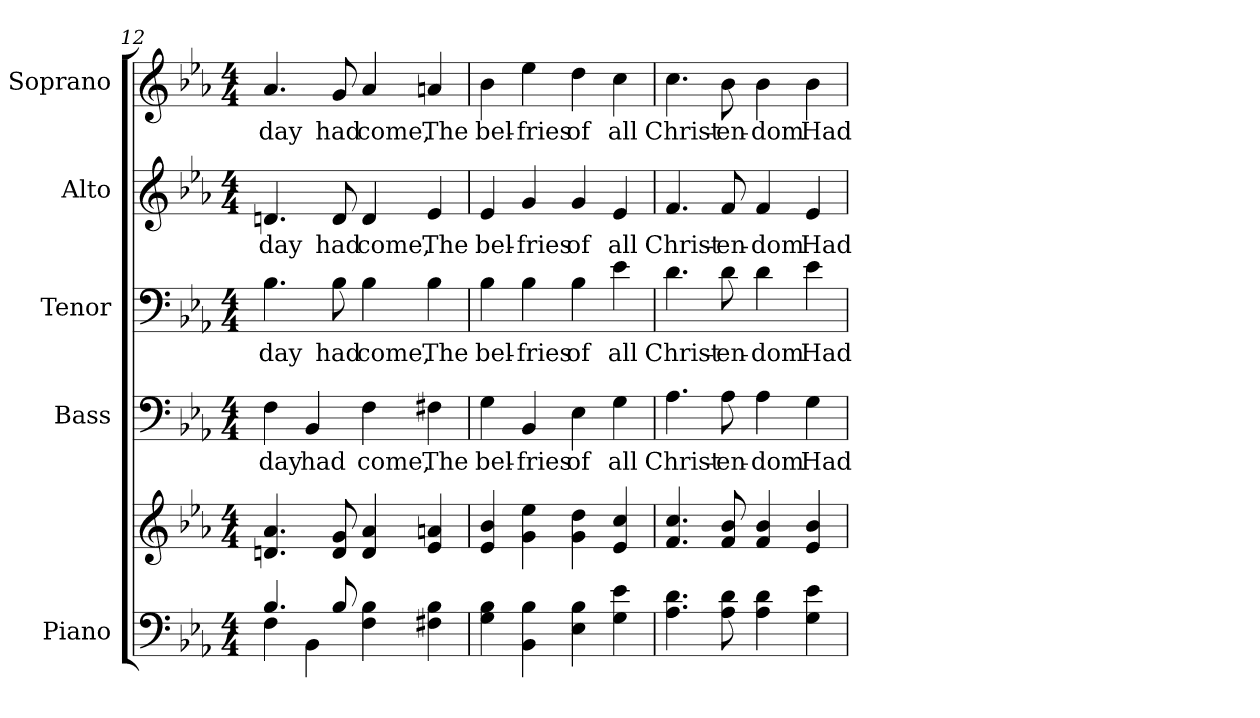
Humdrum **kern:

**kern	**kern	**kern	**text	**kern	**text	**kern	**text	**kern	**text
*part5	*part5	*part4	*part4	*part3	*part3	*part2	*part2	*part1	*part1
*staff6	*staff5	*staff4	*staff4	*staff3	*staff3	*staff2	*staff2	*staff1	*staff1
*I"Piano	*	*I"Bass	*	*I"Tenor	*	*I"Alto	*	*I"Soprano	*
*I'Pno.	*	*I'B.	*	*I'T.	*	*I'A.	*	*I'S.	*
*clefF4	*clefG2	*clefF4	*	*clefF4	*	*clefG2	*	*clefG2	*
*k[b-e-a-]	*k[b-e-a-]	*k[b-e-a-]	*	*k[b-e-a-]	*	*k[b-e-a-]	*	*k[b-e-a-]	*
*E-:	*E-:	*E-:	*	*E-:	*	*E-:	*	*E-:	*
*M4/4	*M4/4	*M4/4	*	*M4/4	*	*M4/4	*	*M4/4	*
=12	=12	=12	=12	=12	=12	=12	=12	=12	=12
*^	*	*	*	*	*	*	*	*	*
!	!	!	!	!LO:LY:b:color=#000000	!	!	!	!	!	!
!	!	!	!	!	!	!LO:LY:b:color=#000000	!	!	!	!
!	!	!	!	!	!	!	!	!LO:LY:b:color=#000000	!	!
!	!	!	!	!	!	!	!	!	!	!LO:LY:b:color=#000000
4.B-i/	4Fi\	4.dni/ 4.a-i	4Fi\	day	4.B-i\	day	4.dni/	day	4.a-i/	day
!	!	!	!	!LO:LY:b:color=#000000	!	!	!	!	!	!
.	4BB-i\	.	4BB-i/	had	.	.	.	.	.	.
!	!	!	!	!	!	!LO:LY:b:color=#000000	!	!	!	!
!	!	!	!	!	!	!	!	!LO:LY:b:color=#000000	!	!
!	!	!	!	!	!	!	!	!	!	!LO:LY:b:color=#000000
8B-i/	.	8di/ 8gi	.	.	8B-i\	had	8di/	had	8gi/	had
!	!	!	!	!LO:LY:b:color=#000000	!	!	!	!	!	!
!	!	!	!	!	!	!LO:LY:b:color=#000000	!	!	!	!
!	!	!	!	!	!	!	!	!LO:LY:b:color=#000000	!	!
!	!	!	!	!	!	!	!	!	!	!LO:LY:b:color=#000000
4Fi\ 4B-i	2ryy	4di/ 4a-i	4Fi\	come,	4B-i\	come,	4di/	come,	4a-i/	come,
!	!	!	!	!LO:LY:b:color=#000000	!	!	!	!	!	!
!	!	!	!	!	!	!LO:LY:b:color=#000000	!	!	!	!
!	!	!	!	!	!	!	!	!LO:LY:b:color=#000000	!	!
!	!	!	!	!	!	!	!	!	!	!LO:LY:b:color=#000000
4F#Xi\ 4B-i	.	4e-i/ 4ani	4F#Xi\	The	4B-i\	The	4e-i/	The	4ani/	The
*v	*v	*	*	*	*	*	*	*	*	*
!!LO:PB:g=z
=13	=13	=13	=13	=13	=13	=13	=13	=13	=13
!	!	!	!LO:LY:b:color=#000000	!	!	!	!	!	!
!	!	!	!	!	!LO:LY:b:color=#000000	!	!	!	!
!	!	!	!	!	!	!	!LO:LY:b:color=#000000	!	!
!	!	!	!	!	!	!	!	!	!LO:LY:b:color=#000000
4Gi\ 4B-i	4e-i/ 4b-i	4Gi\	bel-	4B-i\	bel-	4e-i/	bel-	4b-i\	bel-
!	!	!	!LO:LY:b:color=#000000	!	!	!	!	!	!
!	!	!	!	!	!LO:LY:b:color=#000000	!	!	!	!
!	!	!	!	!	!	!	!LO:LY:b:color=#000000	!	!
!	!	!	!	!	!	!	!	!	!LO:LY:b:color=#000000
4BB-i\ 4B-i	4gi\ 4ee-i	4BB-i/	-fries	4B-i\	-fries	4gi/	-fries	4ee-i\	-fries
!	!	!	!LO:LY:b:color=#000000	!	!	!	!	!	!
!	!	!	!	!	!LO:LY:b:color=#000000	!	!	!	!
!	!	!	!	!	!	!	!LO:LY:b:color=#000000	!	!
!	!	!	!	!	!	!	!	!	!LO:LY:b:color=#000000
4E-i\ 4B-i	4gi\ 4ddi	4E-i\	of	4B-i\	of	4gi/	of	4ddi\	of
!	!	!	!LO:LY:b:color=#000000	!	!	!	!	!	!
!	!	!	!	!	!LO:LY:b:color=#000000	!	!	!	!
!	!	!	!	!	!	!	!LO:LY:b:color=#000000	!	!
!	!	!	!	!	!	!	!	!	!LO:LY:b:color=#000000
4Gi\ 4e-i	4e-i/ 4cci	4Gi\	all	4e-i\	all	4e-i/	all	4cci\	all
=14	=14	=14	=14	=14	=14	=14	=14	=14	=14
!	!	!	!LO:LY:b:color=#000000	!	!	!	!	!	!
!	!	!	!	!	!LO:LY:b:color=#000000	!	!	!	!
!	!	!	!	!	!	!	!LO:LY:b:color=#000000	!	!
!	!	!	!	!	!	!	!	!	!LO:LY:b:color=#000000
4.A-i\ 4.di	4.fi/ 4.cci	4.A-i\	Christ-	4.di\	Christ-	4.fi/	Christ-	4.cci\	Christ-
!	!	!	!LO:LY:b:color=#000000	!	!	!	!	!	!
!	!	!	!	!	!LO:LY:b:color=#000000	!	!	!	!
!	!	!	!	!	!	!	!LO:LY:b:color=#000000	!	!
!	!	!	!	!	!	!	!	!	!LO:LY:b:color=#000000
8A-i\ 8di	8fi/ 8b-i	8A-i\	-en-	8di\	-en-	8fi/	-en-	8b-i\	-en-
!	!	!	!LO:LY:b:color=#000000	!	!	!	!	!	!
!	!	!	!	!	!LO:LY:b:color=#000000	!	!	!	!
!	!	!	!	!	!	!	!LO:LY:b:color=#000000	!	!
!	!	!	!	!	!	!	!	!	!LO:LY:b:color=#000000
4A-i\ 4di	4fi/ 4b-i	4A-i\	-dom	4di\	-dom	4fi/	-dom	4b-i\	-dom
!	!	!	!LO:LY:b:color=#000000	!	!	!	!	!	!
!	!	!	!	!	!LO:LY:b:color=#000000	!	!	!	!
!	!	!	!	!	!	!	!LO:LY:b:color=#000000	!	!
!	!	!	!	!	!	!	!	!	!LO:LY:b:color=#000000
4Gi\ 4e-i	4e-i/ 4b-i	4Gi\	Had	4e-i\	Had	4e-i/	Had	4b-i\	Had
=	=	=	=	=	=	=	=	=	=
*-	*-	*-	*-	*-	*-	*-	*-	*-	*-
